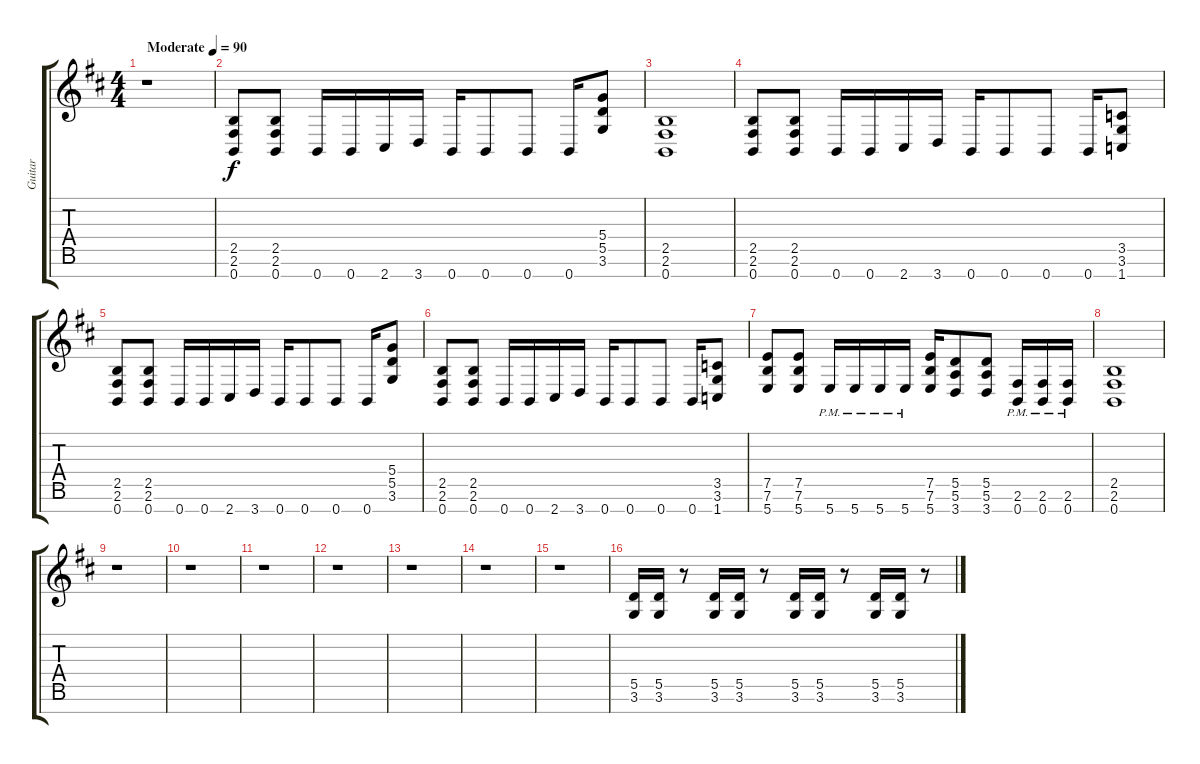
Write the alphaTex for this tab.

\track ("Guitar" "Guitar") {instrument distortionguitar}
\staff {score tabs}
\tuning (E4 B3 G3 D3 A2 E2 B1) {hide}
\ts (4 4)
\tempo (90 "Moderate")
\clef g2
\ks bminor
r.1{dy f instrument distortionguitar} |
(2.5 2.6 0.7).8 (2.5 2.6 0.7).8 0.7.16 0.7.16 2.7.16 3.7.16 0.7.16 0.7.8 0.7.8 0.7.16 (5.4 5.5 3.6).8 |
(2.5 2.6 0.7).1 |
(2.5 2.6 0.7).8 (2.5 2.6 0.7).8 0.7.16 0.7.16 2.7.16 3.7.16 0.7.16 0.7.8 0.7.8 0.7.16 (3.5 3.6 1.7).8 |
(2.5 2.6 0.7).8 (2.5 2.6 0.7).8 0.7.16 0.7.16 2.7.16 3.7.16 0.7.16 0.7.8 0.7.8 0.7.16 (5.4 5.5 3.6).8 |
(2.5 2.6 0.7).8 (2.5 2.6 0.7).8 0.7.16 0.7.16 2.7.16 3.7.16 0.7.16 0.7.8 0.7.8 0.7.16 (3.5 3.6 1.7).8 |
(7.5 7.6 5.7).8 (7.5 7.6 5.7).8 5.7{pm}.16 5.7{pm}.16 5.7{pm}.16 5.7{pm}.16 (7.5 7.6 5.7).16 (5.5 5.6 3.7).8 (5.5 5.6 3.7).8 (2.6{pm} 0.7{pm}).16 (2.6{pm} 0.7{pm}).16 (2.6{pm} 0.7{pm}).16 |
(2.5 2.6 0.7).1{volume 3} |
r.1{volume 13} |
r.1 |
r.1 |
r.1 |
r.1 |
r.1 |
r.1 |
(5.5 3.6).16 (5.5 3.6).16 r.8 (5.5 3.6).16 (5.5 3.6).16 r.8 (5.5 3.6).16 (5.5 3.6).16 r.8 (5.5 3.6).16 (5.5 3.6).16 r.8
